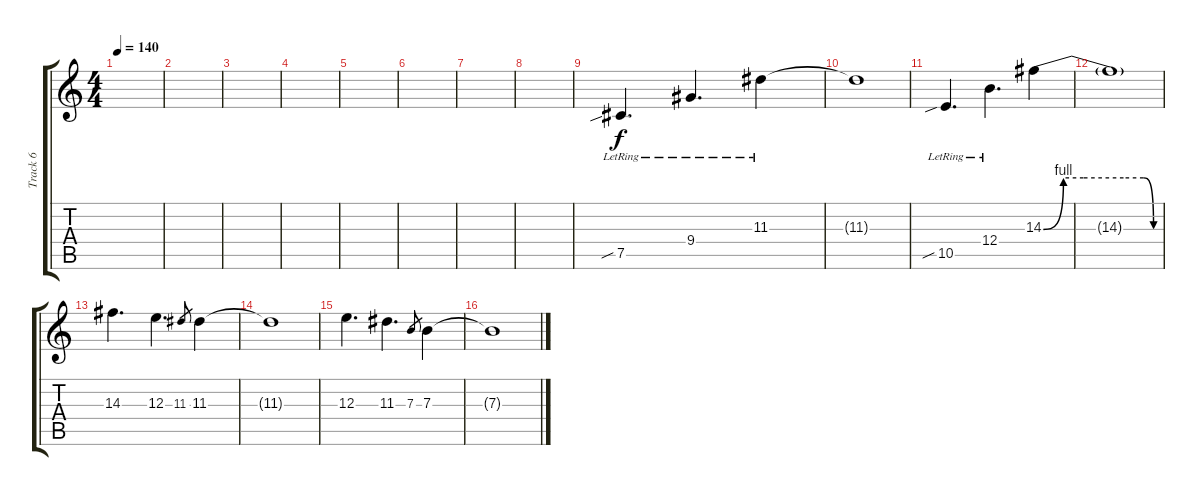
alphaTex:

\track ("Track 6" "Track 6") {instrument overdrivenguitar}
\staff {score tabs}
\tuning (Db4 Ab3 E3 B2 Gb2 Db2) {hide}
\ts (4 4)
\tempo 140
\clef g2
\ks c
|
|
|
|
|
|
|
|
7.5{sib lr}.4{d} 9.4{lr}.4{d} 11.3{lr}.4 |
11.3{t}.1 |
10.5{sib lr}.4{d} 12.4{lr}.4{d} 14.3{be (custom 0 0 10 4 20 4 40 4 50 4 55 0 60 0)}.4 |
14.3{t}.1 |
14.3.4{d} 12.3.4{d} 11.3.8{gr} 11.3.4 |
11.3{t}.1 |
12.3.4{d} 11.3.4{d} 7.3.8{gr} 7.3.4 |
7.3{t}.1
